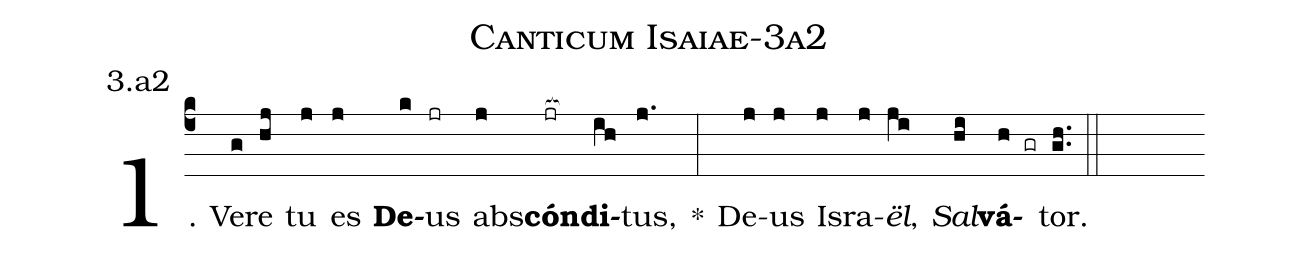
name: Canticum Isaiae-3a2;
annotation: 3.a2;
%%
(c4)1. Ve(g)re(hj) tu(j) es(j) <b>De</b>(k)us(jr) abs(j)<b>cón</b>(jr[ocb:1{])<b>di</b>(ih[ocb:0}])tus,(j.) *(:) De(j)us(j) Is(j)ra(j)<i>ël</i>,(ji) <i>Sal</i>(hi)<b>vá</b>(h gr)tor.(gh..) (::)
